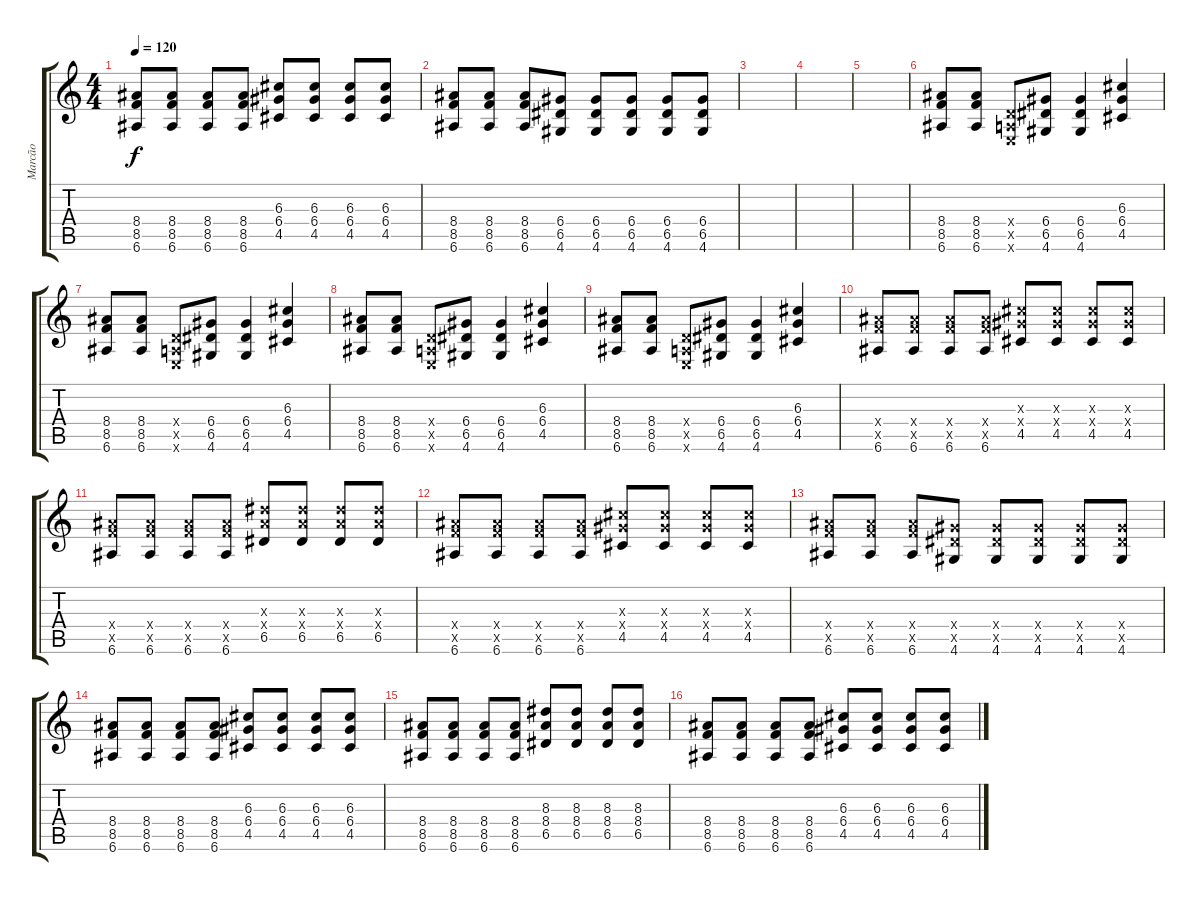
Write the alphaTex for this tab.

\track ("Marcão" "Marcão") {instrument overdrivenguitar}
\staff {score tabs}
\tuning (E4 B3 G3 D3 A2 E2) {hide}
\ts (4 4)
\tempo 120
\clef g2
\ks c
(8.4 8.5 6.6).8{dy f} (8.4 8.5 6.6).8 (8.4 8.5 6.6).8 (8.4 8.5 6.6).8 (6.3 6.4 4.5).8 (6.3 6.4 4.5).8 (6.3 6.4 4.5).8 (6.3 6.4 4.5).8 |
(8.4 8.5 6.6).8 (8.4 8.5 6.6).8 (8.4 8.5 6.6).8 (6.4 6.5 4.6).8 (6.4 6.5 4.6).8 (6.4 6.5 4.6).8 (6.4 6.5 4.6).8 (6.4 6.5 4.6).8 |
|
|
|
(8.4 8.5 6.6).8 (8.4 8.5 6.6).8 (0.4{x} 0.5{x} 0.6{x}).8 (6.4 6.5 4.6).8 (6.4 6.5 4.6).4 (6.3 6.4 4.5).4 |
(8.4 8.5 6.6).8 (8.4 8.5 6.6).8 (0.4{x} 0.5{x} 0.6{x}).8 (6.4 6.5 4.6).8 (6.4 6.5 4.6).4 (6.3 6.4 4.5).4 |
(8.4 8.5 6.6).8 (8.4 8.5 6.6).8 (0.4{x} 0.5{x} 0.6{x}).8 (6.4 6.5 4.6).8 (6.4 6.5 4.6).4 (6.3 6.4 4.5).4 |
(8.4 8.5 6.6).8 (8.4 8.5 6.6).8 (0.4{x} 0.5{x} 0.6{x}).8 (6.4 6.5 4.6).8 (6.4 6.5 4.6).4 (6.3 6.4 4.5).4 |
(8.4{x} 8.5{x} 6.6).8 (8.4{x} 8.5{x} 6.6).8 (8.4{x} 8.5{x} 6.6).8 (8.4{x} 8.5{x} 6.6).8 (6.3{x} 6.4{x} 4.5).8 (6.3{x} 6.4{x} 4.5).8 (6.3{x} 6.4{x} 4.5).8 (6.3{x} 6.4{x} 4.5).8 |
(8.4{x} 8.5{x} 6.6).8 (8.4{x} 8.5{x} 6.6).8 (8.4{x} 8.5{x} 6.6).8 (8.4{x} 8.5{x} 6.6).8 (8.3{x} 8.4{x} 6.5).8 (8.3{x} 8.4{x} 6.5).8 (8.3{x} 8.4{x} 6.5).8 (8.3{x} 8.4{x} 6.5).8 |
(8.4{x} 8.5{x} 6.6).8 (8.4{x} 8.5{x} 6.6).8 (8.4{x} 8.5{x} 6.6).8 (8.4{x} 8.5{x} 6.6).8 (6.3{x} 6.4{x} 4.5).8 (6.3{x} 6.4{x} 4.5).8 (6.3{x} 6.4{x} 4.5).8 (6.3{x} 6.4{x} 4.5).8 |
(8.4{x} 8.5{x} 6.6).8 (8.4{x} 8.5{x} 6.6).8 (8.4{x} 8.5{x} 6.6).8 (6.4{x} 6.5{x} 4.6).8 (6.4{x} 6.5{x} 4.6).8 (6.4{x} 6.5{x} 4.6).8 (6.4{x} 6.5{x} 4.6).8 (6.4{x} 6.5{x} 4.6).8 |
(8.4 8.5 6.6).8 (8.4 8.5 6.6).8 (8.4 8.5 6.6).8 (8.4 8.5 6.6).8 (6.3 6.4 4.5).8 (6.3 6.4 4.5).8 (6.3 6.4 4.5).8 (6.3 6.4 4.5).8 |
(8.4 8.5 6.6).8 (8.4 8.5 6.6).8 (8.4 8.5 6.6).8 (8.4 8.5 6.6).8 (8.3 8.4 6.5).8 (8.3 8.4 6.5).8 (8.3 8.4 6.5).8 (8.3 8.4 6.5).8 |
(8.4 8.5 6.6).8 (8.4 8.5 6.6).8 (8.4 8.5 6.6).8 (8.4 8.5 6.6).8 (6.3 6.4 4.5).8 (6.3 6.4 4.5).8 (6.3 6.4 4.5).8 (6.3 6.4 4.5).8
